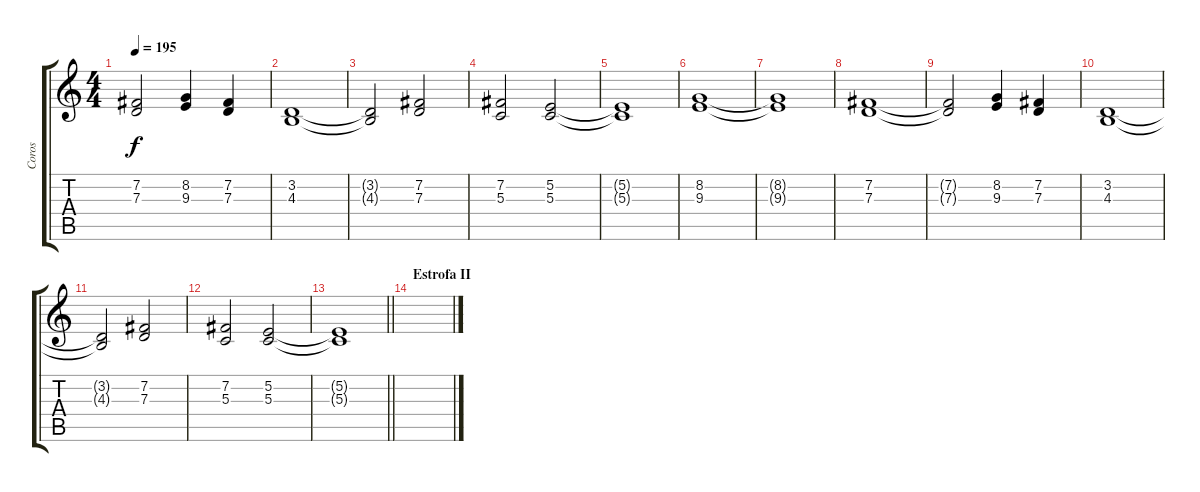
\track ("Coros" "Coros") {instrument choiraahs}
\staff {score tabs}
\tuning (E4 B3 G3 D3 A2 E2) {hide}
\ts (4 4)
\tempo 195
\clef g2
\ks c
(7.2{t} 7.3{t}).2{dy f} (8.2 9.3).4 (7.2 7.3).4 |
(3.2 4.3).1 |
(3.2{t} 4.3{t}).2 (7.2 7.3).2 |
(7.2 5.3).2 (5.2 5.3).2 |
(5.2{t} 5.3{t}).1 |
(8.2 9.3).1 |
(8.2{t} 9.3{t}).1 |
(7.2 7.3).1 |
(7.2{t} 7.3{t}).2 (8.2 9.3).4 (7.2 7.3).4 |
(3.2 4.3).1 |
(3.2{t} 4.3{t}).2 (7.2 7.3).2 |
(7.2 5.3).2 (5.2 5.3).2 |
\barLineRight lightlight
(5.2{t} 5.3{t}).1 |
\section ("" "Estrofa II")
